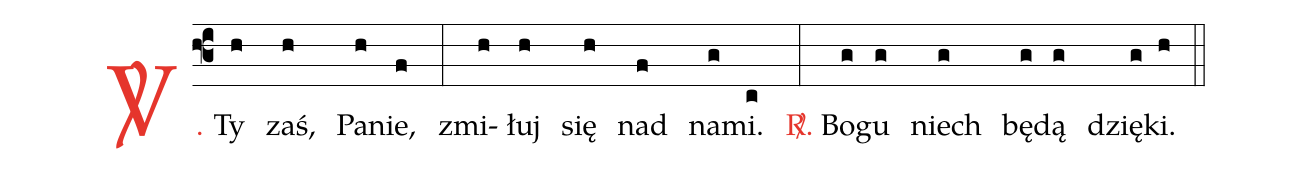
%%
(f3)<c><sp>V/</sp>.</c> Ty(h) zaś,(h) Pa(h)nie,(f) (:) zmi(h)łuj(h) się(h) nad(f) na(g)mi.(c) (:)
<c><sp>R/</sp>.</c> Bo(g)gu(g) niech(g) bę(g)dą(g) dzię(g)ki.(h) (::) (z)
